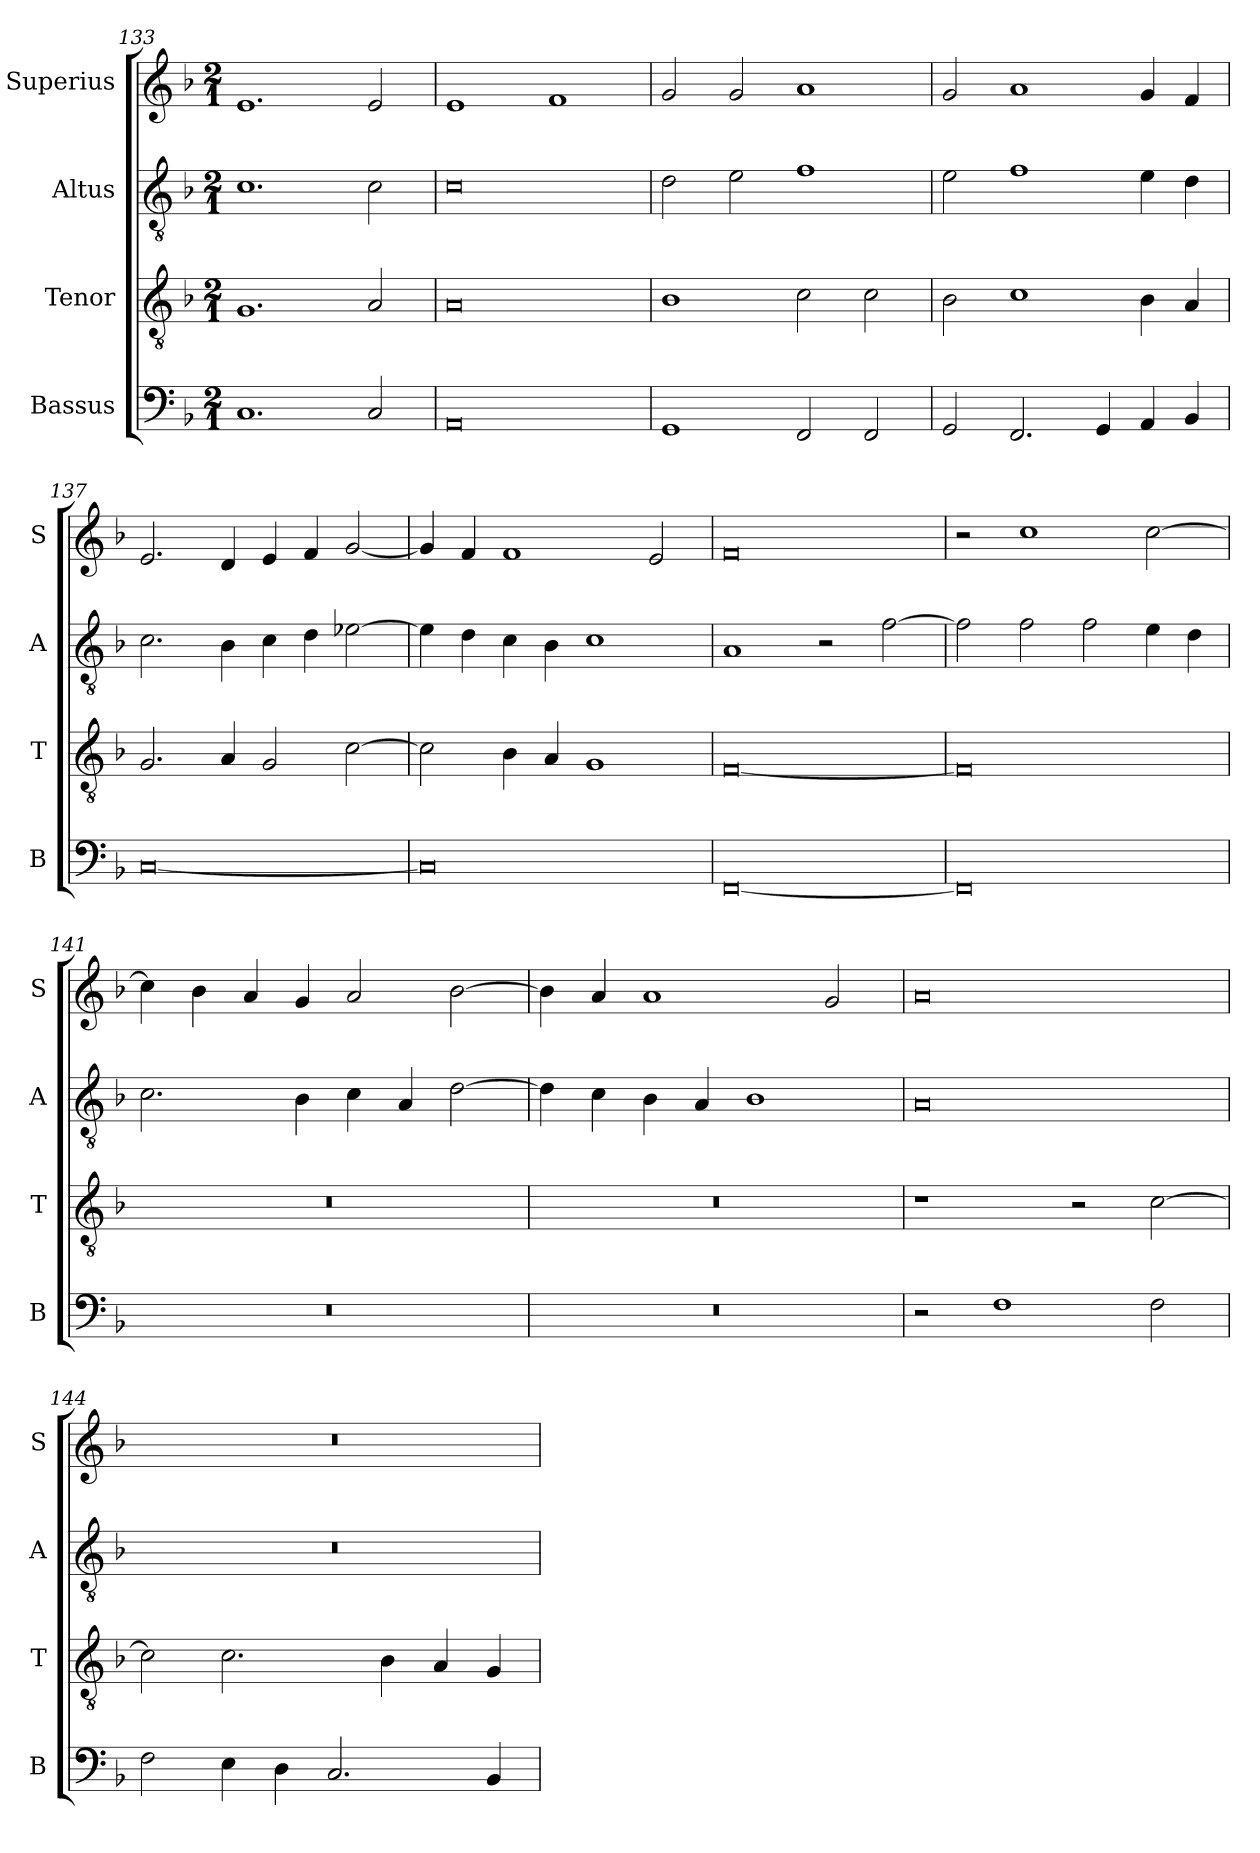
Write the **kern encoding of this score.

**kern	**kern	**kern	**kern
*part4	*part3	*part2	*part1
*staff4	*staff3	*staff2	*staff1
*I"Bassus	*I"Tenor	*I"Altus	*I"Superius
*I'B	*I'T	*I'A	*I'S
*clefF4	*clefGv2	*clefGv2	*clefG2
*k[b-]	*k[b-]	*k[b-]	*k[b-]
*M2/1	*M2/1	*M2/1	*M2/1
=133	=133	=133	=133
1.C	1.G	1.c	1.e
2C/	2A/	2c\	2e/
=134	=134	=134	=134
0AA	0A	0c	1e
.	.	.	1f
=135	=135	=135	=135
1GG	1B-	2d\	2g/
.	.	2e\	2g/
2FF/	2c\	1f	1a
2FF/	2c\	.	.
=136	=136	=136	=136
2GG/	2B-\	2e\	2g/
2.FF/	1c	1f	1a
4GG/	.	.	.
4AA/	4B-\	4e\	4g/
4BB-/	4A/	4d\	4f/
=137	=137	=137	=137
[0C	2.G/	2.c\	2.e/
.	4A/	4B-\	4d/
.	2G/	4c\	4e/
.	.	4d\	4f/
.	[2c\	[2e-X\	[2g/
=138	=138	=138	=138
0C]	2c\]	4e-\]	4g/]
.	.	4d\	4f/
.	4B-\	4c\	1f
.	4A/	4B-\	.
.	1G	1c	.
.	.	.	2e/
=139	=139	=139	=139
[0FF	[0F	1A	0f
.	.	2r	.
.	.	[2f\	.
=140	=140	=140	=140
0FF]	0F]	2f\]	2r
.	.	2f\	1cc
.	.	2f\	.
.	.	4e\	[2cc\
.	.	4d\	.
=141	=141	=141	=141
0r	0r	2.c\	4cc\]
.	.	.	4b-\
.	.	.	4a/
.	.	4B-\	4g/
.	.	4c\	2a/
.	.	4A/	.
.	.	[2d\	[2b-\
=142	=142	=142	=142
0r	0r	4d\]	4b-\]
.	.	4c\	4a/
.	.	4B-\	1a
.	.	4A/	.
.	.	1B-	.
.	.	.	2g/
=143	=143	=143	=143
2r	1r	0A	0a
1F	.	.	.
.	2r	.	.
2F\	[2c\	.	.
=144	=144	=144	=144
2F\	2c\]	0r	0r
4E\	2.c\	.	.
4D\	.	.	.
2.C/	.	.	.
.	4B-\	.	.
.	4A/	.	.
4BB-/	4G/	.	.
=	=	=	=
*-	*-	*-	*-
